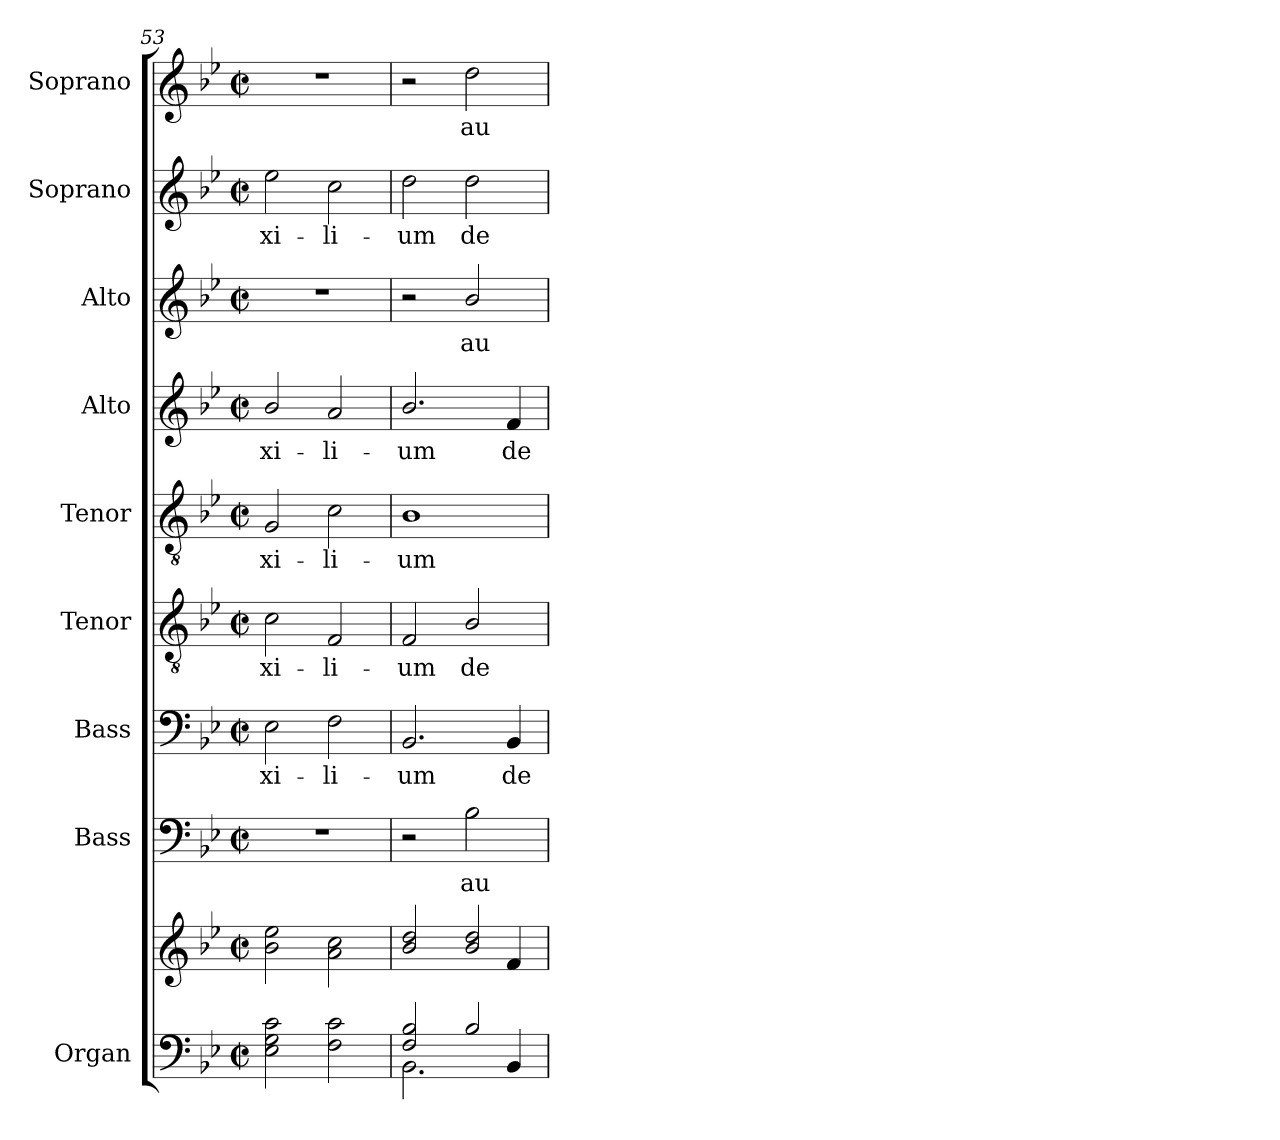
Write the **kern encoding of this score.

**kern	**kern	**kern	**text	**kern	**text	**kern	**text	**kern	**text	**kern	**text	**kern	**text	**kern	**text	**kern	**text
*part9	*part9	*part8	*part8	*part7	*part7	*part6	*part6	*part5	*part5	*part4	*part4	*part3	*part3	*part2	*part2	*part1	*part1
*staff10	*staff9	*staff8	*staff8	*staff7	*staff7	*staff6	*staff6	*staff5	*staff5	*staff4	*staff4	*staff3	*staff3	*staff2	*staff2	*staff1	*staff1
*I"Organ	*	*I"Bass	*	*I"Bass	*	*I"Tenor	*	*I"Tenor	*	*I"Alto	*	*I"Alto	*	*I"Soprano	*	*I"Soprano	*
*I'Organ.	*	*I'B.	*	*I'B.	*	*I'T.	*	*I'T.	*	*I'A.	*	*I'A.	*	*I'S.	*	*I'S.	*
*clefF4	*clefG2	*clefF4	*	*clefF4	*	*clefGv2	*	*clefGv2	*	*clefG2	*	*clefG2	*	*clefG2	*	*clefG2	*
*	*	*	*	*	*	*ITrd7c12	*	*ITrd7c12	*	*	*	*	*	*	*	*	*
*k[b-e-]	*k[b-e-]	*k[b-e-]	*	*k[b-e-]	*	*k[b-e-]	*	*k[b-e-]	*	*k[b-e-]	*	*k[b-e-]	*	*k[b-e-]	*	*k[b-e-]	*
*B-:	*B-:	*B-:	*	*B-:	*	*B-:	*	*B-:	*	*B-:	*	*B-:	*	*B-:	*	*B-:	*
*M2/2	*M2/2	*M2/2	*	*M2/2	*	*M2/2	*	*M2/2	*	*M2/2	*	*M2/2	*	*M2/2	*	*M2/2	*
*met(c|)	*met(c|)	*met(c|)	*	*met(c|)	*	*met(c|)	*	*met(c|)	*	*met(c|)	*	*met(c|)	*	*met(c|)	*	*met(c|)	*
=53	=53	=53	=53	=53	=53	=53	=53	=53	=53	=53	=53	=53	=53	=53	=53	=53	=53
!	!	!	!	!	!LO:LY:b:color=#000000	!	!	!	!	!	!	!	!	!	!	!	!
!	!	!	!	!	!	!	!LO:LY:b:color=#000000	!	!	!	!	!	!	!	!	!	!
!	!	!	!	!	!	!	!	!	!LO:LY:b:color=#000000	!	!	!	!	!	!	!	!
!	!	!	!	!	!	!	!	!	!	!	!LO:LY:b:color=#000000	!	!	!	!	!	!
!	!	!	!	!	!	!	!	!	!	!	!	!	!	!	!LO:LY:b:color=#000000	!	!
2E-i\ 2Gi 2ci	2b-i\ 2ee-i	1r	.	2E-i\	-xi-	2Ci\	-xi-	2GGi/	-xi-	2b-i/	-xi-	1r	.	2ee-i\	-xi-	1r	.
!	!	!	!	!	!LO:LY:b:color=#000000	!	!	!	!	!	!	!	!	!	!	!	!
!	!	!	!	!	!	!	!LO:LY:b:color=#000000	!	!	!	!	!	!	!	!	!	!
!	!	!	!	!	!	!	!	!	!LO:LY:b:color=#000000	!	!	!	!	!	!	!	!
!	!	!	!	!	!	!	!	!	!	!	!LO:LY:b:color=#000000	!	!	!	!	!	!
!	!	!	!	!	!	!	!	!	!	!	!	!	!	!	!LO:LY:b:color=#000000	!	!
2Fi\ 2ci	2ai\ 2cci	.	.	2Fi\	-li-	2FFi/	-li-	2Ci\	-li-	2ai/	-li-	.	.	2cci\	-li-	.	.
=54	=54	=54	=54	=54	=54	=54	=54	=54	=54	=54	=54	=54	=54	=54	=54	=54	=54
*^	*^	*	*	*	*	*	*	*	*	*	*	*	*	*	*	*	*
!	!	!	!	!	!	!	!LO:LY:b:color=#000000	!	!	!	!	!	!	!	!	!	!	!	!
!	!	!	!	!	!	!	!	!	!LO:LY:b:color=#000000	!	!	!	!	!	!	!	!	!	!
!	!	!	!	!	!	!	!	!	!	!	!LO:LY:b:color=#000000	!	!	!	!	!	!	!	!
!	!	!	!	!	!	!	!	!	!	!	!	!	!LO:LY:b:color=#000000	!	!	!	!	!	!
!	!	!	!	!	!	!	!	!	!	!	!	!	!	!	!	!	!LO:LY:b:color=#000000	!	!
2Fi/ 2B-i	2.BB-i\	2b-i/ 2ddi	2.ryy	2r	.	2.BB-i/	-um	2FFi/	-um	1BB-i	-um	2.b-i/	-um	2r	.	2ddi\	-um	2r	.
!	!	!	!	!	!LO:LY:b:color=#000000	!	!	!	!	!	!	!	!	!	!	!	!	!	!
!	!	!	!	!	!	!	!	!	!LO:LY:b:color=#000000	!	!	!	!	!	!	!	!	!	!
!	!	!	!	!	!	!	!	!	!	!	!	!	!	!	!LO:LY:b:color=#000000	!	!	!	!
!	!	!	!	!	!	!	!	!	!	!	!	!	!	!	!	!	!LO:LY:b:color=#000000	!	!
!	!	!	!	!	!	!	!	!	!	!	!	!	!	!	!	!	!	!	!LO:LY:b:color=#000000
2B-i/	.	2b-i/ 2ddi	.	2B-i\	au-	.	.	2BB-i/	de	.	.	.	.	2b-i/	au-	2ddi\	de	2ddi\	au-
!	!	!	!	!	!	!	!LO:LY:b:color=#000000	!	!	!	!	!	!	!	!	!	!	!	!
!	!	!	!	!	!	!	!	!	!	!	!	!	!LO:LY:b:color=#000000	!	!	!	!	!	!
.	4BB-i/	.	4fi/	.	.	4BB-i/	de	.	.	.	.	4fi/	de	.	.	.	.	.	.
*v	*v	*	*	*	*	*	*	*	*	*	*	*	*	*	*	*	*	*	*
*	*v	*v	*	*	*	*	*	*	*	*	*	*	*	*	*	*	*	*
=	=	=	=	=	=	=	=	=	=	=	=	=	=	=	=	=	=
*-	*-	*-	*-	*-	*-	*-	*-	*-	*-	*-	*-	*-	*-	*-	*-	*-	*-
